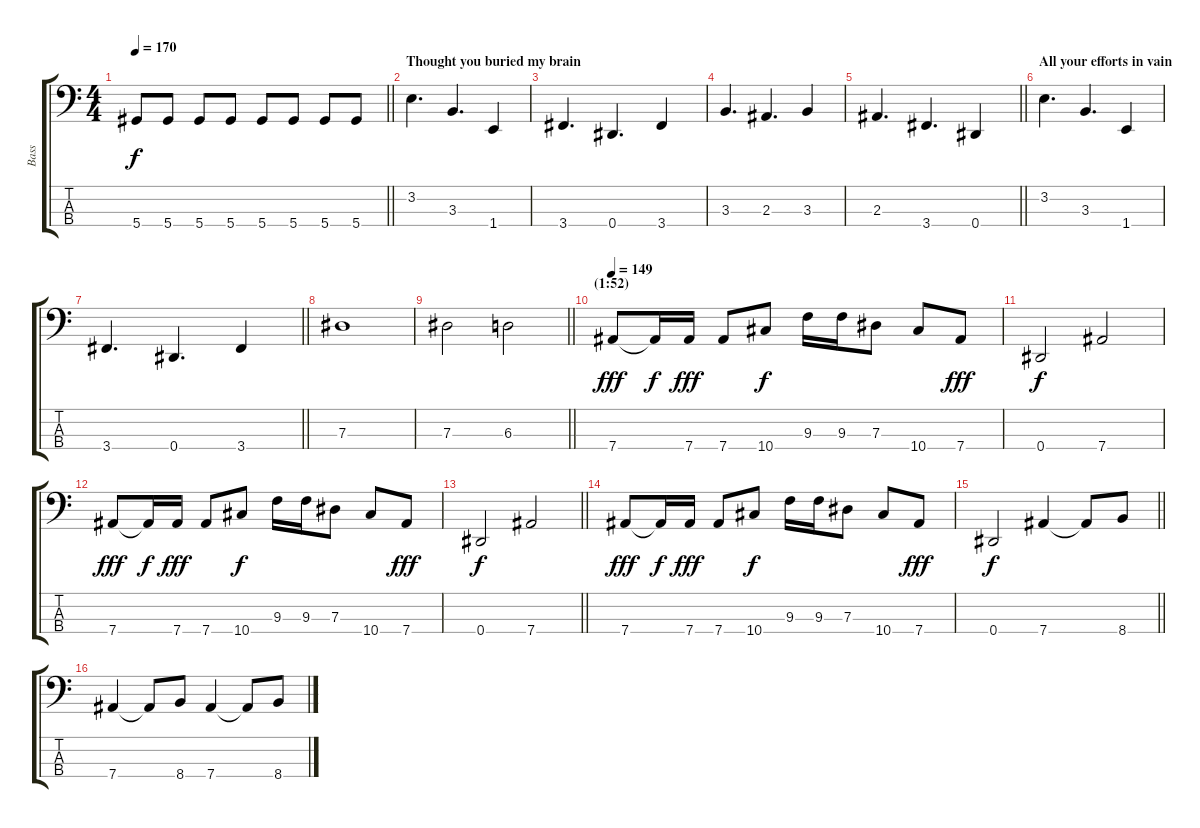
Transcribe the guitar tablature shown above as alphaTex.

\track ("Bass" "Bass") {instrument electricbassfinger}
\staff {score tabs}
\tuning (Gb2 Db2 Ab1 Eb1) {hide}
\ts (4 4)
\tempo 170
\clef f4
\barLineRight lightlight
\ks c
5.4.8{dy f} 5.4.8 5.4.8 5.4.8 5.4.8 5.4.8 5.4.8 5.4.8 |
\section ("" "Thought you buried my brain ")
3.2.4{d} 3.3.4{d} 1.4.4 |
3.4.4{d} 0.4.4{d} 3.4.4 |
3.3.4{d} 2.3.4{d} 3.3.4 |
\barLineRight lightlight
2.3.4{d} 3.4.4{d} 0.4.4 |
\section ("" "All your efforts in vain")
3.2.4{d} 3.3.4{d} 1.4.4 |
\barLineRight lightlight
3.4.4{d} 0.4.4{d} 3.4.4 |
7.3.1 |
\barLineRight lightlight
7.3.2 6.3.2 |
\section ("" "(1:52)")
\tempo 149
7.4.8{dy fff} 7.4{t}.16{dy f} 7.4.16{dy fff} 7.4.8 10.4.8{dy f} 9.3.16 9.3.16 7.3.8 10.4.8 7.4.8{dy fff} |
0.4.2{dy f} 7.4.2 |
7.4.8{dy fff} 7.4{t}.16{dy f} 7.4.16{dy fff} 7.4.8 10.4.8{dy f} 9.3.16 9.3.16 7.3.8 10.4.8 7.4.8{dy fff} |
\barLineRight lightlight
0.4.2{dy f} 7.4.2 |
7.4.8{dy fff} 7.4{t}.16{dy f} 7.4.16{dy fff} 7.4.8 10.4.8{dy f} 9.3.16 9.3.16 7.3.8 10.4.8 7.4.8{dy fff} |
\barLineRight lightlight
0.4.2{dy f} 7.4.4 7.4{t}.8 8.4.8 |
7.4.4 7.4{t}.8 8.4.8 7.4.4 7.4{t}.8 8.4.8
